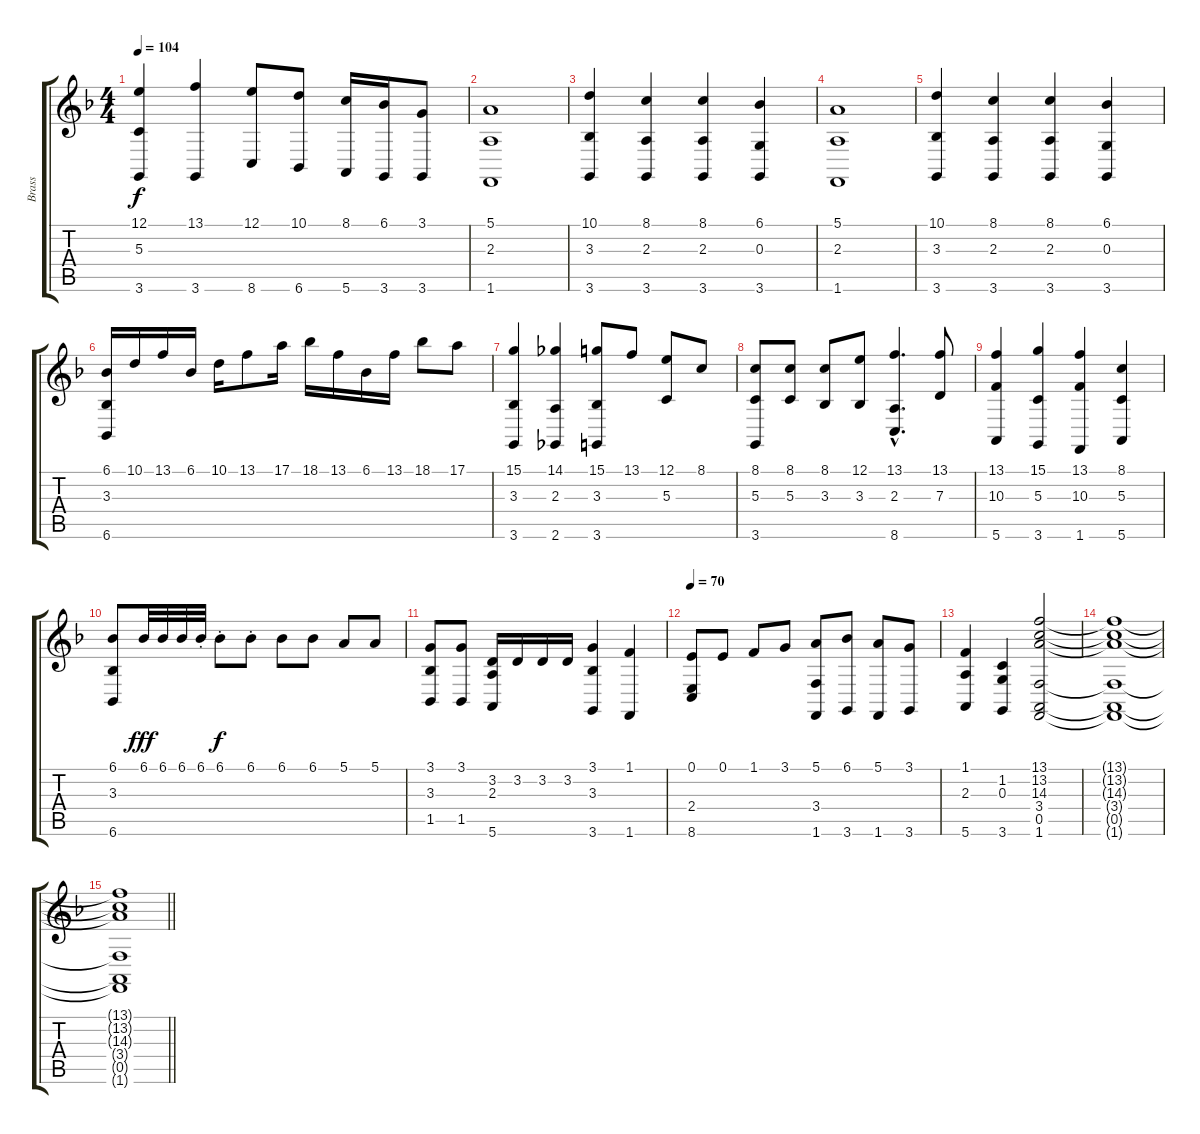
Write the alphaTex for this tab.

\track ("Brass" "Brass") {instrument brasssection}
\staff {score tabs}
\tuning (E4 B3 G3 D3 A2 E2) {hide}
\ts (4 4)
\tempo 104
\clef g2
\ks f
(12.1 5.3 3.6).4{dy f} (13.1 3.6).4 (12.1 8.6).8 (10.1 6.6).8 (8.1 5.6).16 (6.1 3.6).16 (3.1 3.6).8 |
(5.1 2.3 1.6).1 |
(10.1 3.3 3.6).4 (8.1 2.3 3.6).4 (8.1 2.3 3.6).4 (6.1 0.3 3.6).4 |
(5.1 2.3 1.6).1 |
(10.1 3.3 3.6).4 (8.1 2.3 3.6).4 (8.1 2.3 3.6).4 (6.1 0.3 3.6).4 |
(6.1 3.3 6.6).16 10.1.16 13.1.16 6.1.16 10.1.16 13.1.8 17.1.16 18.1.16 13.1.16 6.1.16 13.1.16 18.1.8 17.1.8 |
(15.1 3.3 3.6).4 (14.1 2.3 2.6).4 (15.1 3.3 3.6).8 13.1.8 (12.1 5.3).8 8.1.8 |
(8.1 5.3 3.6).8 (8.1 5.3).8 (8.1 3.3).8 (12.1 3.3).8 (13.1{hac} 2.3{hac} 8.6).4{d} (13.1 7.3).8 |
(13.1 10.3 5.6).4 (15.1 5.3 3.6).4 (13.1 10.3 1.6).4 (8.1 5.3 5.6).4 |
(6.1 3.3 6.6).8 6.1.32{dy fff} 6.1.32 6.1.32 6.1{st}.32 6.1{st}.8{dy f} 6.1{st}.8 6.1.8 6.1.8 5.1.8 5.1.8 |
(3.1 3.3 1.5).8 (3.1 1.5).8 (3.2 2.3 5.6).16 3.2.16 3.2.16 3.2.16 (3.1 3.3 3.6).4 (1.1 1.6).4 |
\tempo 70
(0.1 2.4 8.6).8 0.1.8 1.1.8 3.1.8 (5.1 3.4 1.6).8 (6.1 3.6).8 (5.1 1.6).8 (3.1 3.6).8 |
(1.1 2.3 5.6).4 (1.2 0.3 3.6).4 (13.1 13.2 14.3 3.4 0.5 1.6).2 |
(13.1{t} 13.2{t} 14.3{t} 3.4{t} 0.5{t} 1.6{t}).1{volume 0} |
\barLineRight lightlight
(13.1{t} 13.2{t} 14.3{t} 3.4{t} 0.5{t} 1.6{t}).1
